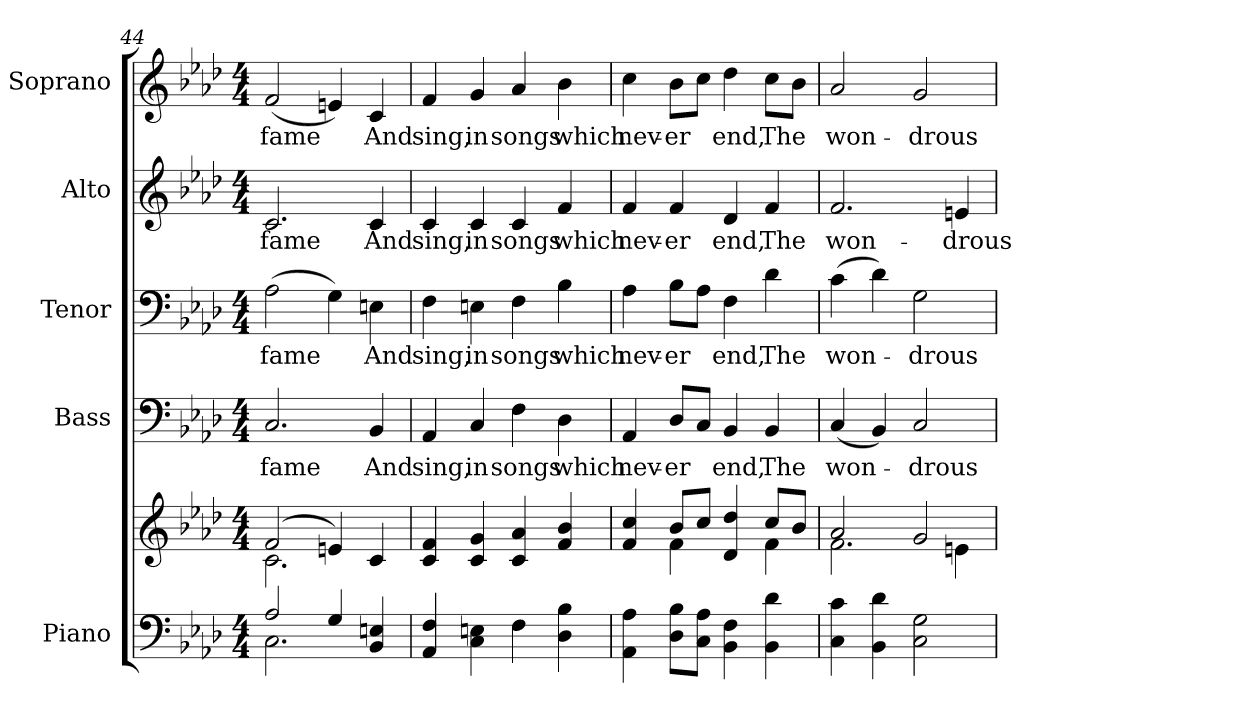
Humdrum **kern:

**kern	**kern	**kern	**text	**kern	**text	**kern	**text	**kern	**text
*part5	*part5	*part4	*part4	*part3	*part3	*part2	*part2	*part1	*part1
*staff6	*staff5	*staff4	*staff4	*staff3	*staff3	*staff2	*staff2	*staff1	*staff1
*I"Piano	*	*I"Bass	*	*I"Tenor	*	*I"Alto	*	*I"Soprano	*
*I'Pno.	*	*I'B.	*	*I'T.	*	*I'A.	*	*I'S.	*
*clefF4	*clefG2	*clefF4	*	*clefF4	*	*clefG2	*	*clefG2	*
*k[b-e-a-d-]	*k[b-e-a-d-]	*k[b-e-a-d-]	*	*k[b-e-a-d-]	*	*k[b-e-a-d-]	*	*k[b-e-a-d-]	*
*A-:	*A-:	*A-:	*	*A-:	*	*A-:	*	*A-:	*
*M4/4	*M4/4	*M4/4	*	*M4/4	*	*M4/4	*	*M4/4	*
=44	=44	=44	=44	=44	=44	=44	=44	=44	=44
*^	*^	*	*	*	*	*	*	*	*
!	!	!	!	!	!LO:LY:b:color=#000000	!	!	!	!	!	!
!	!	!	!	!	!	!	!LO:LY:b:color=#000000	!	!	!	!
!	!	!	!	!	!	!	!	!	!LO:LY:b:color=#000000	!	!
!	!	!	!	!	!	!	!	!	!	!	!LO:LY:b:color=#000000
2A-i/	2.Ci\	(2fi/	2.ci\	2.Ci/	fame	(2A-i\	fame	2.ci/	fame	(2fi/	fame
4Gi/	.	4eni/)	.	.	.	4Gi\)	.	.	.	4eni/)	.
!	!	!	!	!	!LO:LY:b:color=#000000	!	!	!	!	!	!
!	!	!	!	!	!	!	!LO:LY:b:color=#000000	!	!	!	!
!	!	!	!	!	!	!	!	!	!LO:LY:b:color=#000000	!	!
!	!	!	!	!	!	!	!	!	!	!	!LO:LY:b:color=#000000
4BB-i/ 4Eni	4ryy	4ci/	4ryy	4BB-i/	And	4Eni\	And	4ci/	And	4ci/	And
*v	*v	*	*	*	*	*	*	*	*	*	*
*	*v	*v	*	*	*	*	*	*	*	*
!!LO:PB:g=z
=45	=45	=45	=45	=45	=45	=45	=45	=45	=45
*^	*^	*	*	*	*	*	*	*	*
!	!	!	!	!	!LO:LY:b:color=#000000	!	!	!	!	!	!
*v	*v	*	*	*	*	*	*	*	*	*	*
*	*v	*v	*	*	*	*	*	*	*	*
*^	*^	*	*	*	*	*	*	*	*
!	!	!	!	!	!	!	!LO:LY:b:color=#000000	!	!	!	!
*v	*v	*	*	*	*	*	*	*	*	*	*
*	*v	*v	*	*	*	*	*	*	*	*
*^	*^	*	*	*	*	*	*	*	*
!	!	!	!	!	!	!	!	!	!LO:LY:b:color=#000000	!	!
*v	*v	*	*	*	*	*	*	*	*	*	*
*	*v	*v	*	*	*	*	*	*	*	*
*^	*^	*	*	*	*	*	*	*	*
!	!	!	!	!	!	!	!	!	!	!	!LO:LY:b:color=#000000
*v	*v	*	*	*	*	*	*	*	*	*	*
*	*v	*v	*	*	*	*	*	*	*	*
4AA-i/ 4Fi	4ci/ 4fi	4AA-i/	sing,	4Fi\	sing,	4ci/	sing,	4fi/	sing,
!	!	!	!LO:LY:b:color=#000000	!	!	!	!	!	!
!	!	!	!	!	!LO:LY:b:color=#000000	!	!	!	!
!	!	!	!	!	!	!	!LO:LY:b:color=#000000	!	!
!	!	!	!	!	!	!	!	!	!LO:LY:b:color=#000000
4Ci\ 4Eni	4ci/ 4gi	4Ci/	in	4Eni\	in	4ci/	in	4gi/	in
!	!	!	!LO:LY:b:color=#000000	!	!	!	!	!	!
!	!	!	!	!	!LO:LY:b:color=#000000	!	!	!	!
!	!	!	!	!	!	!	!LO:LY:b:color=#000000	!	!
!	!	!	!	!	!	!	!	!	!LO:LY:b:color=#000000
4Fi\	4ci/ 4a-i	4Fi\	songs	4Fi\	songs	4ci/	songs	4a-i/	songs
!	!	!	!LO:LY:b:color=#000000	!	!	!	!	!	!
!	!	!	!	!	!LO:LY:b:color=#000000	!	!	!	!
!	!	!	!	!	!	!	!LO:LY:b:color=#000000	!	!
!	!	!	!	!	!	!	!	!	!LO:LY:b:color=#000000
4D-i\ 4B-i	4fi/ 4b-i	4D-i\	which	4B-i\	which	4fi/	which	4b-i\	which
=46	=46	=46	=46	=46	=46	=46	=46	=46	=46
*	*^	*	*	*	*	*	*	*	*
!	!	!	!	!LO:LY:b:color=#000000	!	!	!	!	!	!
!	!	!	!	!	!	!LO:LY:b:color=#000000	!	!	!	!
!	!	!	!	!	!	!	!	!LO:LY:b:color=#000000	!	!
!	!	!	!	!	!	!	!	!	!	!LO:LY:b:color=#000000
4AA-i\ 4A-i	4fi/ 4cci	4ryy	4AA-i/	nev-	4A-i\	nev-	4fi/	nev-	4cci\	nev-
!	!	!	!	!LO:LY:b:color=#000000	!	!	!	!	!	!
!	!	!	!	!	!	!LO:LY:b:color=#000000	!	!	!	!
!	!	!	!	!	!	!	!	!LO:LY:b:color=#000000	!	!
!	!	!	!	!	!	!	!	!	!	!LO:LY:b:color=#000000
8D-i\ 8B-iL	8b-i/L	4fi\	8D-i/L	-er	8B-i\L	-er	4fi/	-er	8b-i\L	-er
8Ci\ 8A-iJ	8cci/J	.	8Ci/J	.	8A-i\J	.	.	.	8cci\J	.
!	!	!	!	!LO:LY:b:color=#000000	!	!	!	!	!	!
!	!	!	!	!	!	!LO:LY:b:color=#000000	!	!	!	!
!	!	!	!	!	!	!	!	!LO:LY:b:color=#000000	!	!
!	!	!	!	!	!	!	!	!	!	!LO:LY:b:color=#000000
4BB-i\ 4Fi	4d-i/ 4dd-i	4ryy	4BB-i/	end,	4Fi\	end,	4d-i/	end,	4dd-i\	end,
!	!	!	!	!LO:LY:b:color=#000000	!	!	!	!	!	!
!	!	!	!	!	!	!LO:LY:b:color=#000000	!	!	!	!
!	!	!	!	!	!	!	!	!LO:LY:b:color=#000000	!	!
!	!	!	!	!	!	!	!	!	!	!LO:LY:b:color=#000000
4BB-i\ 4d-i	8cci/L	4fi\	4BB-i/	The	4d-i\	The	4fi/	The	8cci\L	The
.	8b-i/J	.	.	.	.	.	.	.	8b-i\J	.
!!LO:PB:g=z
=47	=47	=47	=47	=47	=47	=47	=47	=47	=47	=47
!	!	!	!	!LO:LY:b:color=#000000	!	!	!	!	!	!
!	!	!	!	!	!	!LO:LY:b:color=#000000	!	!	!	!
!	!	!	!	!	!	!	!	!LO:LY:b:color=#000000	!	!
!	!	!	!	!	!	!	!	!	!	!LO:LY:b:color=#000000
4Ci\ 4ci	2a-i/	2.fi\	(4Ci/	won-	(4ci\	won-	2.fi/	won-	2a-i/	won-
4BB-i\ 4d-i	.	.	4BB-i/)	.	4d-i\)	.	.	.	.	.
!	!	!	!	!LO:LY:b:color=#000000	!	!	!	!	!	!
!	!	!	!	!	!	!LO:LY:b:color=#000000	!	!	!	!
!	!	!	!	!	!	!	!	!	!	!LO:LY:b:color=#000000
2Ci\ 2Gi	2gi/	.	2Ci/	-drous	2Gi\	-drous	.	.	2gi/	-drous
!	!	!	!	!	!	!	!	!LO:LY:b:color=#000000	!	!
.	.	4eni\	.	.	.	.	4eni/	-drous	.	.
*	*v	*v	*	*	*	*	*	*	*	*
=	=	=	=	=	=	=	=	=	=
*-	*-	*-	*-	*-	*-	*-	*-	*-	*-
